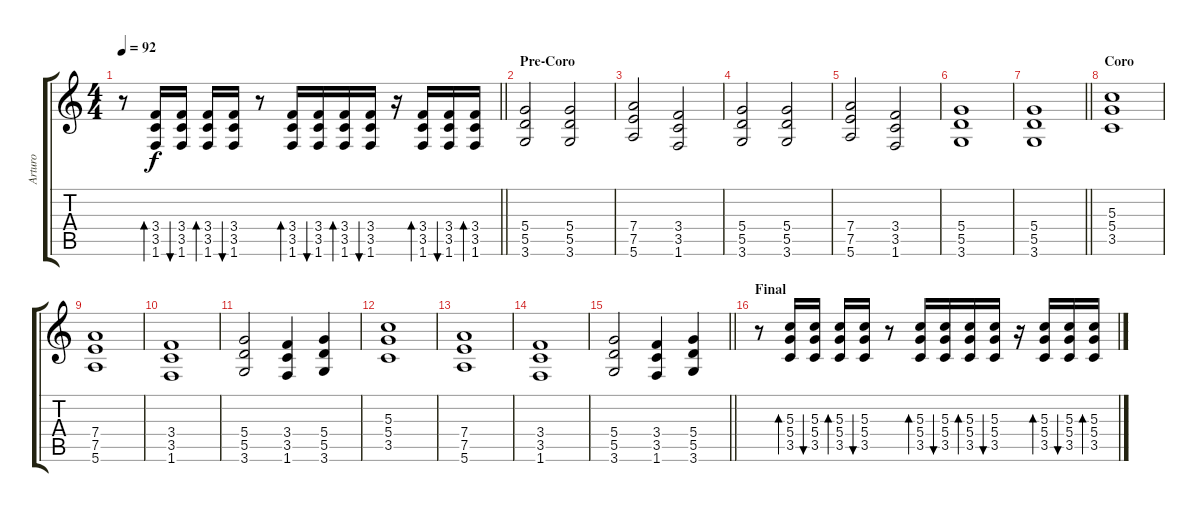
\track ("Arturo" "Arturo") {instrument distortionguitar}
\staff {score tabs}
\tuning (E4 B3 G3 D3 A2 E2) {hide}
\ts (4 4)
\tempo 92
\clef g2
\barLineRight lightlight
\ks c
r.8{dy f} (3.4 3.5 1.6).16{bd 30} (3.4 3.5 1.6).16{bu 30} (3.4 3.5 1.6).16{bd 30} (3.4 3.5 1.6).16{bu 30} r.8 (3.4 3.5 1.6).16{bd 30} (3.4 3.5 1.6).16{bu 30} (3.4 3.5 1.6).16{bd 30} (3.4 3.5 1.6).16{bu 30} r.16 (3.4 3.5 1.6).16{bd 30} (3.4 3.5 1.6).16{bu 30} (3.4 3.5 1.6).16{bd 30} |
\section ("" "Pre-Coro")
(5.4 5.5 3.6).2 (5.4 5.5 3.6).2 |
(7.4 7.5 5.6).2 (3.4 3.5 1.6).2 |
(5.4 5.5 3.6).2 (5.4 5.5 3.6).2 |
(7.4 7.5 5.6).2 (3.4 3.5 1.6).2 |
(5.4 5.5 3.6).1 |
\barLineRight lightlight
(5.4 5.5 3.6).1 |
\section ("" "Coro")
(5.3 5.4 3.5).1 |
(7.4 7.5 5.6).1 |
(3.4 3.5 1.6).1 |
(5.4 5.5 3.6).2 (3.4 3.5 1.6).4 (5.4 5.5 3.6).4 |
(5.3 5.4 3.5).1 |
(7.4 7.5 5.6).1 |
(3.4 3.5 1.6).1 |
\barLineRight lightlight
(5.4 5.5 3.6).2 (3.4 3.5 1.6).4 (5.4 5.5 3.6).4 |
\section ("" "Final")
r.8 (5.3 5.4 3.5).16{bd 30} (5.3 5.4 3.5).16{bu 30} (5.3 5.4 3.5).16{bd 30} (5.3 5.4 3.5).16{bu 30} r.8 (5.3 5.4 3.5).16{bd 30} (5.3 5.4 3.5).16{bu 30} (5.3 5.4 3.5).16{bd 30} (5.3 5.4 3.5).16{bu 30} r.16 (5.3 5.4 3.5).16{bd 30} (5.3 5.4 3.5).16{bu 30} (5.3 5.4 3.5).16{bd 30}
